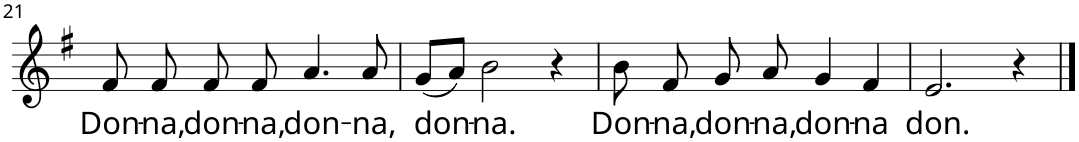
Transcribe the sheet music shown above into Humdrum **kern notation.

**kern	**text
*part1	*part1
*staff1	*staff1
*I"P1	*
!!LO:PB:g=z
*clefG2	*
*k[f#]	*
*G:	*
*M4/4	*
=21	=21
!	!LO:LY:b
8f#/	Don-
!	!LO:LY:b
8f#/	-na,
!	!LO:LY:b
8f#/	don-
!	!LO:LY:b
8f#/	-na,
!	!LO:LY:b
4.a/	don-
!	!LO:LY:b
8a/	-na,
=22	=22
!	!LO:LY:b
(8g/L	don-
8a/J)	.
!	!LO:LY:b
2b\	-na.
4r	.
=23	=23
!	!LO:LY:b
8b\	Don-
!	!LO:LY:b
8f#/	-na,
!	!LO:LY:b
8g/	don-
!	!LO:LY:b
8a/	-na,
!	!LO:LY:b
4g/	don-
!	!LO:LY:b
4f#/	-na
=24	=24
!	!LO:LY:b
2.e/	don.
4r	.
==	==
*-	*-
